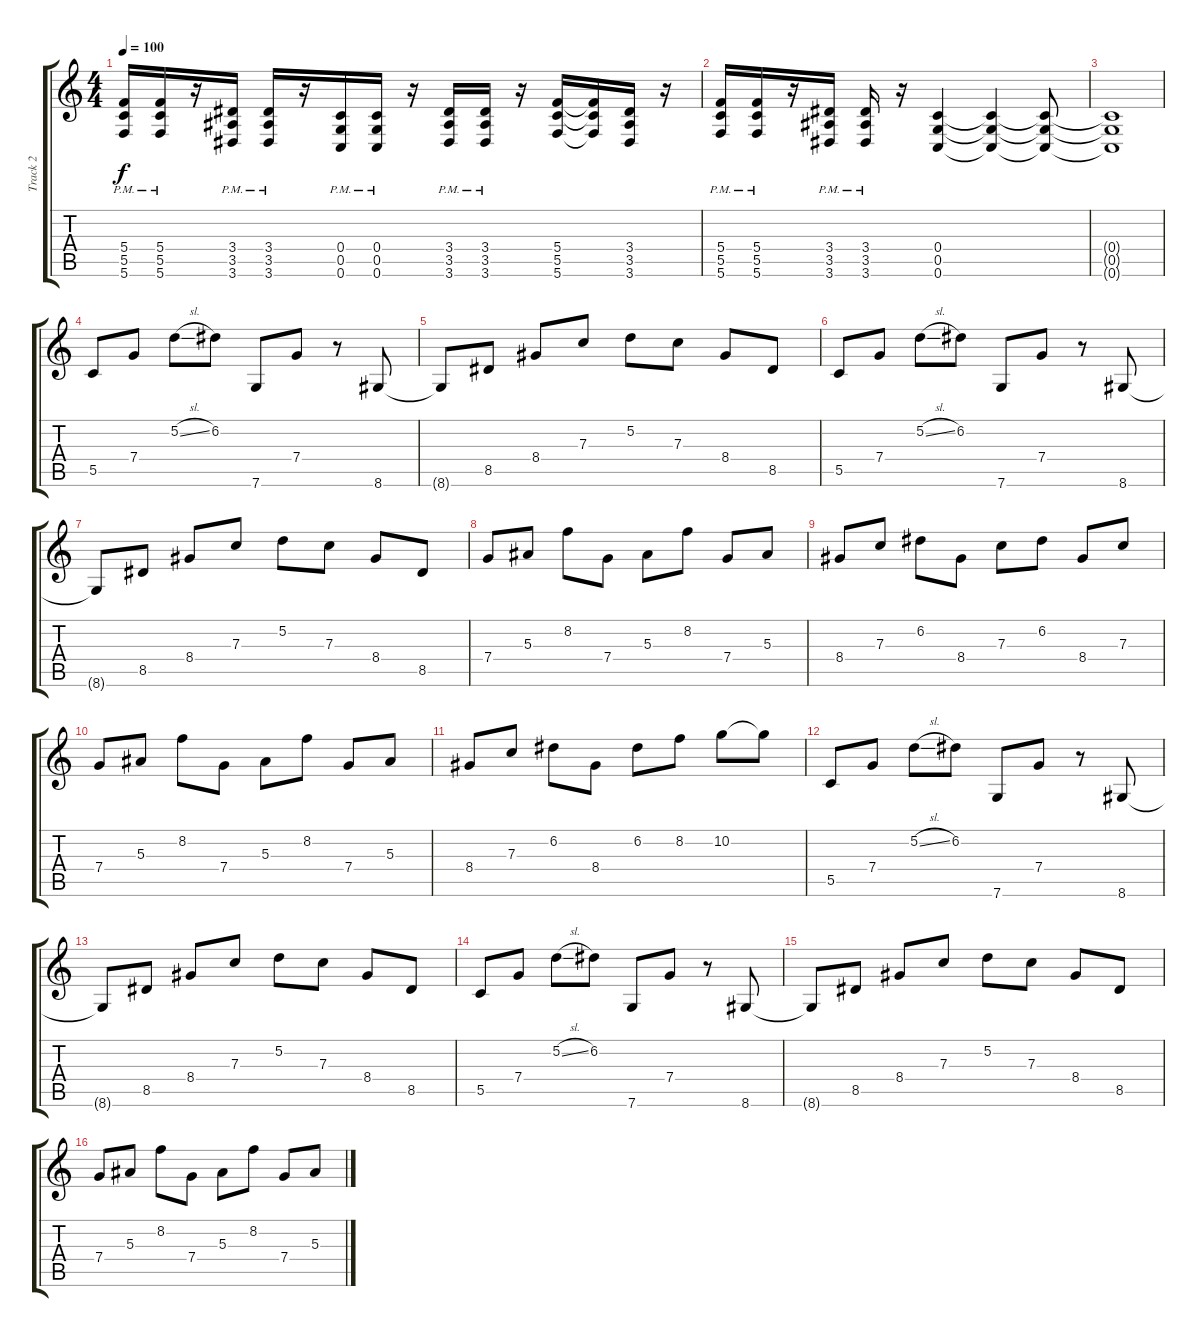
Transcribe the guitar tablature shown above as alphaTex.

\track ("Track 2" "Track 2") {instrument distortionguitar}
\staff {score tabs}
\tuning (D4 A3 F3 C3 G2 C2) {hide}
\ts (4 4)
\tempo 100
\clef g2
\ks c
(5.4{pm} 5.5{pm} 5.6{pm}).16{dy f} (5.4{pm} 5.5{pm} 5.6{pm}).16 r.16 (3.4{pm} 3.5{pm} 3.6{pm}).16 (3.4{pm} 3.5{pm} 3.6{pm}).16 r.16 (0.4{pm} 0.5{pm} 0.6{pm}).16 (0.4{pm} 0.5{pm} 0.6{pm}).16 r.16 (3.4{pm} 3.5{pm} 3.6{pm}).16 (3.4{pm} 3.5{pm} 3.6{pm}).16 r.16 (5.4 5.5 5.6).16 (5.4{t} 5.5{t} 5.6{t}).16 (3.4 3.5 3.6).16 r.16 |
(5.4{pm} 5.5{pm} 5.6{pm}).16 (5.4{pm} 5.5{pm} 5.6{pm}).16 r.16 (3.4{pm} 3.5{pm} 3.6{pm}).16 (3.4{pm} 3.5{pm} 3.6{pm}).16 r.16 (0.4 0.5 0.6).4 (0.4{t} 0.5{t} 0.6{t}).4 (0.4{t} 0.5{t} 0.6{t}).8 |
(0.4{t} 0.5{t} 0.6{t}).1 |
5.5.8{instrument electricguitarclean} 7.4.8 5.2{sl}.8 6.2.8 7.6.8 7.4.8 r.8 8.6.8 |
8.6{t}.8 8.5.8 8.4.8 7.3.8 5.2.8 7.3.8 8.4.8 8.5.8 |
5.5.8 7.4.8 5.2{sl}.8 6.2.8 7.6.8 7.4.8 r.8 8.6.8 |
8.6{t}.8 8.5.8 8.4.8 7.3.8 5.2.8 7.3.8 8.4.8 8.5.8 |
7.4.8{instrument electricguitarclean} 5.3.8 8.2.8 7.4.8 5.3.8 8.2.8 7.4.8 5.3.8 |
8.4.8 7.3.8 6.2.8 8.4.8 7.3.8 6.2.8 8.4.8 7.3.8 |
7.4.8 5.3.8 8.2.8 7.4.8 5.3.8 8.2.8 7.4.8 5.3.8 |
8.4.8 7.3.8 6.2.8 8.4.8 6.2.8 8.2.8 10.2.8 10.2{t}.8 |
5.5.8 7.4.8 5.2{sl}.8 6.2.8 7.6.8 7.4.8 r.8 8.6.8 |
8.6{t}.8 8.5.8 8.4.8 7.3.8 5.2.8 7.3.8 8.4.8 8.5.8 |
5.5.8 7.4.8 5.2{sl}.8 6.2.8 7.6.8 7.4.8 r.8 8.6.8 |
8.6{t}.8 8.5.8 8.4.8 7.3.8 5.2.8 7.3.8 8.4.8 8.5.8 |
7.4.8 5.3.8 8.2.8 7.4.8 5.3.8 8.2.8 7.4.8 5.3.8
